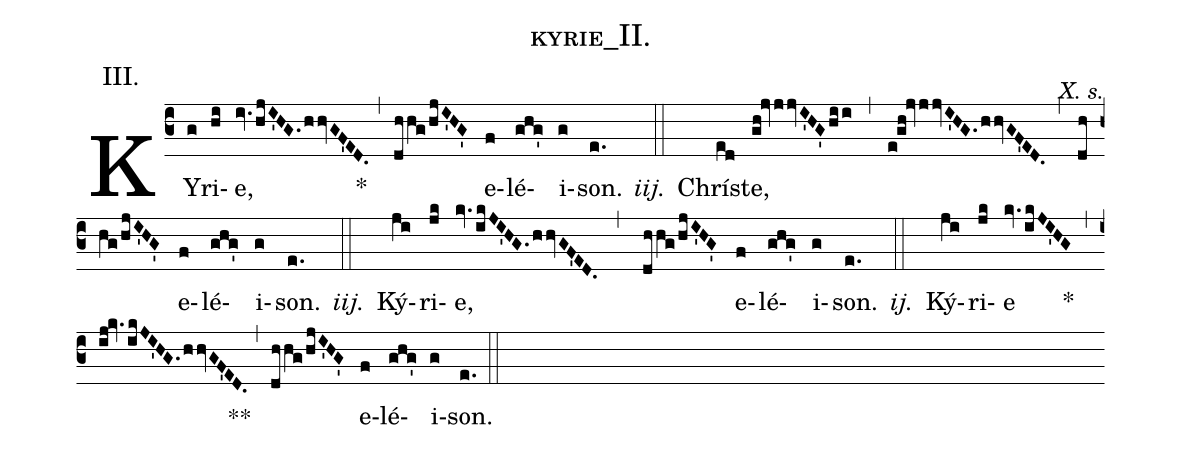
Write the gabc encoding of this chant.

name: kyrie_II.;
annotation:III.;
commentary:X. s.;
%%
KY(g)ri(hi)e,(iv.hjI'HG./hhvGF'ED.) <v>*</v>(,) (dhhg/hjI'HG') e(f)lé(ghg')i(g)son.(e.) <i>iij.</i>(::)
Chrí(ed)ste,(gh!jvjjvI'HG'/hii,e!gh!jvjjvI'HG.hhvGF'ED.,dhhg/hjI'HG') e(f)lé(ghg')i(g)son.(e.) <i>iij.</i>(::)
Ký(ji)ri(jk)e,(kv.ikJI'HG.hhvGF'ED.,dhhg/hjI'HG') e(f)lé(ghg')i(g)son.(e.) <i>ij.</i>(::)
Ký(ji)ri(jk)e(kv.ikJI'HG) <v>*</v>(,) (ij!kv.ikJI'HG.hhvGF'ED.) **(,) (dhhg/hjI'HG') e(f)lé(ghg')i(g)son.(e.) (::)
